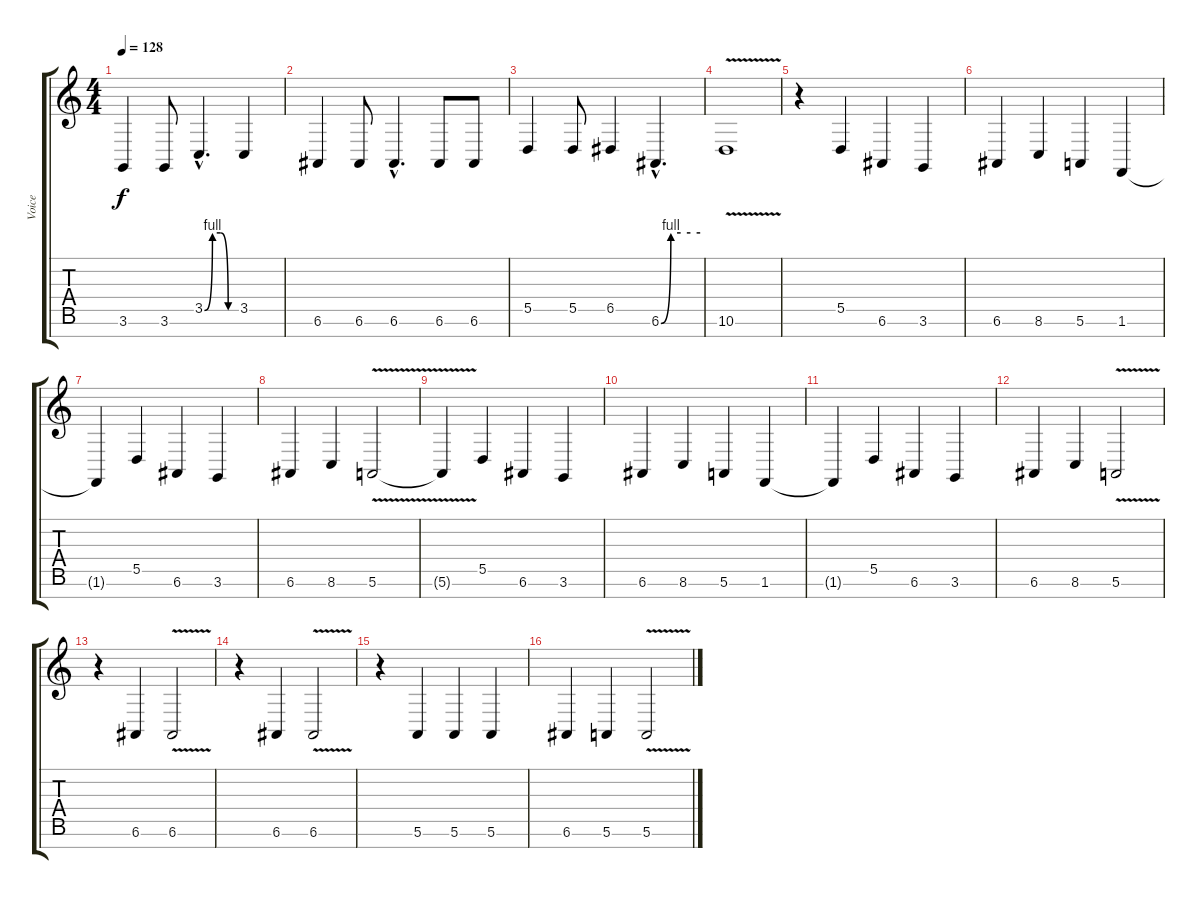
\track ("Voice" "Voice") {instrument accordion}
\staff {score tabs}
\tuning (E4 B3 G3 D3 A2 E2 B1) {hide}
\ts (4 4)
\tempo 128
\clef g2
\ks c
3.6.4{dy f} 3.6.8 3.5{be (custom 0 0 15 4 30 4 45 0 60 0) hac}.4{d} 3.5.4 |
6.6.4 6.6.8 6.6{hac}.4{d} 6.6.8 6.6.8 |
5.5.4 5.5.8 6.5.4 6.6{be (custom 0 0 15 4 30 4 45 4 60 4) hac}.4{d} |
10.6{v}.1 |
r.4 5.5.4 6.6.4 3.6.4 |
6.6.4 8.6.4 5.6.4 1.6.4 |
1.6{t}.4 5.5.4 6.6.4 3.6.4 |
6.6.4 8.6.4 5.6{v}.2 |
5.6{t}.4 5.5.4 6.6.4 3.6.4 |
6.6.4 8.6.4 5.6.4 1.6.4 |
1.6{t}.4 5.5.4 6.6.4 3.6.4 |
6.6.4 8.6.4 5.6{v}.2 |
r.4 6.6.4 6.6{v}.2 |
r.4 6.6.4 6.6{v}.2 |
r.4 5.6.4 5.6.4 5.6.4 |
6.6.4 5.6.4 5.6{v}.2
